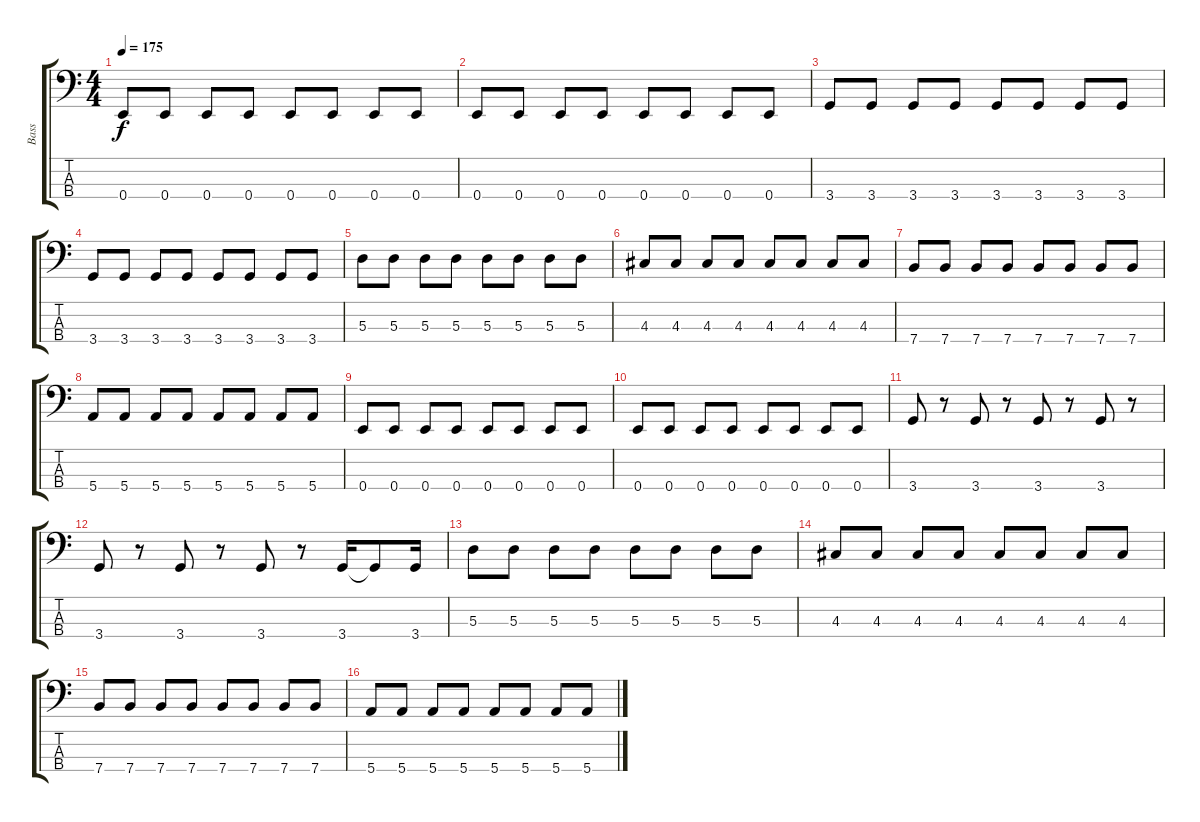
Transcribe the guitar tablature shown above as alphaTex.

\track ("Bass" "Bass") {instrument electricbassfinger}
\staff {score tabs}
\tuning (G2 D2 A1 E1) {hide}
\ts (4 4)
\tempo 175
\clef f4
\ks c
0.4.8{dy f} 0.4.8 0.4.8 0.4.8 0.4.8 0.4.8 0.4.8 0.4.8 |
0.4.8 0.4.8 0.4.8 0.4.8 0.4.8 0.4.8 0.4.8 0.4.8 |
3.4.8 3.4.8 3.4.8 3.4.8 3.4.8 3.4.8 3.4.8 3.4.8 |
3.4.8 3.4.8 3.4.8 3.4.8 3.4.8 3.4.8 3.4.8 3.4.8 |
5.3.8 5.3.8 5.3.8 5.3.8 5.3.8 5.3.8 5.3.8 5.3.8 |
4.3.8 4.3.8 4.3.8 4.3.8 4.3.8 4.3.8 4.3.8 4.3.8 |
7.4.8 7.4.8 7.4.8 7.4.8 7.4.8 7.4.8 7.4.8 7.4.8 |
5.4.8 5.4.8 5.4.8 5.4.8 5.4.8 5.4.8 5.4.8 5.4.8 |
0.4.8 0.4.8 0.4.8 0.4.8 0.4.8 0.4.8 0.4.8 0.4.8 |
0.4.8 0.4.8 0.4.8 0.4.8 0.4.8 0.4.8 0.4.8 0.4.8 |
3.4.8 r.8 3.4.8 r.8 3.4.8 r.8 3.4.8 r.8 |
3.4.8 r.8 3.4.8 r.8 3.4.8 r.8 3.4.16 3.4{t}.8 3.4.16 |
5.3.8 5.3.8 5.3.8 5.3.8 5.3.8 5.3.8 5.3.8 5.3.8 |
4.3.8 4.3.8 4.3.8 4.3.8 4.3.8 4.3.8 4.3.8 4.3.8 |
7.4.8 7.4.8 7.4.8 7.4.8 7.4.8 7.4.8 7.4.8 7.4.8 |
5.4.8 5.4.8 5.4.8 5.4.8 5.4.8 5.4.8 5.4.8 5.4.8
